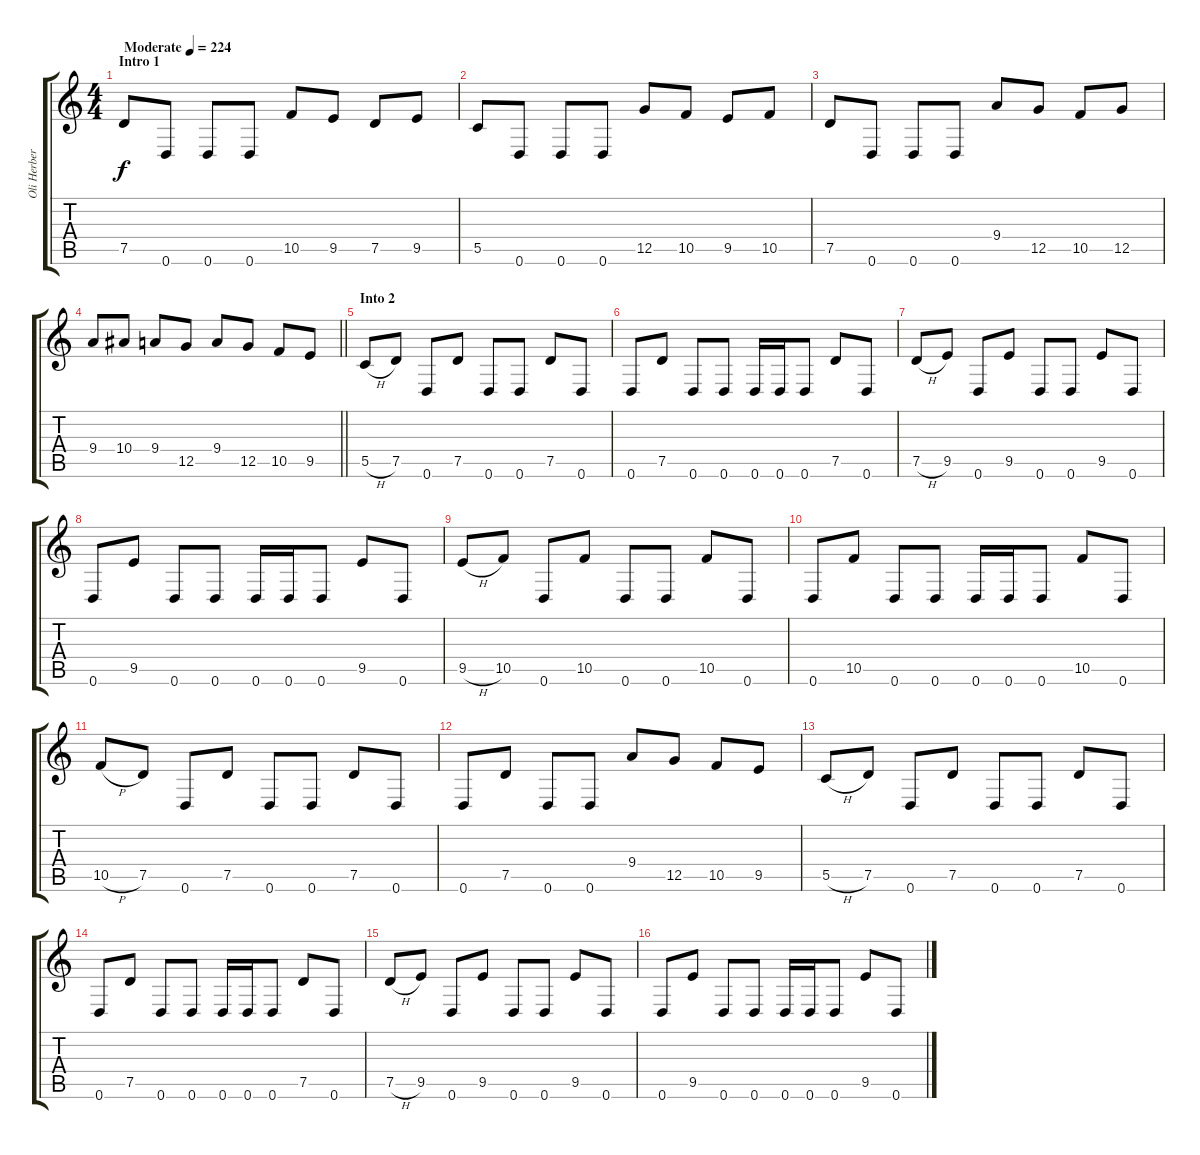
\track ("Oli Herbert" "Oli Herber") {instrument distortionguitar}
\staff {score tabs}
\tuning (D4 A3 F3 C3 G2 D2) {hide}
\ts (4 4)
\section ("" "Intro 1")
\tempo (224 "Moderate")
\clef g2
\ks c
7.5.8{dy f instrument distortionguitar} 0.6.8 0.6.8 0.6.8 10.5.8 9.5.8 7.5.8 9.5.8 |
5.5.8 0.6.8 0.6.8 0.6.8 12.5.8 10.5.8 9.5.8 10.5.8 |
7.5.8 0.6.8 0.6.8 0.6.8 9.4.8 12.5.8 10.5.8 12.5.8 |
\barLineRight lightlight
9.4.8 10.4.8 9.4.8 12.5.8 9.4.8 12.5.8 10.5.8 9.5.8 |
\section ("" "Into 2")
5.5{h}.8 7.5.8 0.6.8 7.5.8 0.6.8 0.6.8 7.5.8 0.6.8 |
0.6.8 7.5.8 0.6.8 0.6.8 0.6.16 0.6.16 0.6.8 7.5.8 0.6.8 |
7.5{h}.8 9.5.8 0.6.8 9.5.8 0.6.8 0.6.8 9.5.8 0.6.8 |
0.6.8 9.5.8 0.6.8 0.6.8 0.6.16 0.6.16 0.6.8 9.5.8 0.6.8 |
9.5{h}.8 10.5.8 0.6.8 10.5.8 0.6.8 0.6.8 10.5.8 0.6.8 |
0.6.8 10.5.8 0.6.8 0.6.8 0.6.16 0.6.16 0.6.8 10.5.8 0.6.8 |
10.5{h}.8 7.5.8 0.6.8 7.5.8 0.6.8 0.6.8 7.5.8 0.6.8 |
0.6.8 7.5.8 0.6.8 0.6.8 9.4.8 12.5.8 10.5.8 9.5.8 |
5.5{h}.8 7.5.8 0.6.8 7.5.8 0.6.8 0.6.8 7.5.8 0.6.8 |
0.6.8 7.5.8 0.6.8 0.6.8 0.6.16 0.6.16 0.6.8 7.5.8 0.6.8 |
7.5{h}.8 9.5.8 0.6.8 9.5.8 0.6.8 0.6.8 9.5.8 0.6.8 |
0.6.8 9.5.8 0.6.8 0.6.8 0.6.16 0.6.16 0.6.8 9.5.8 0.6.8
